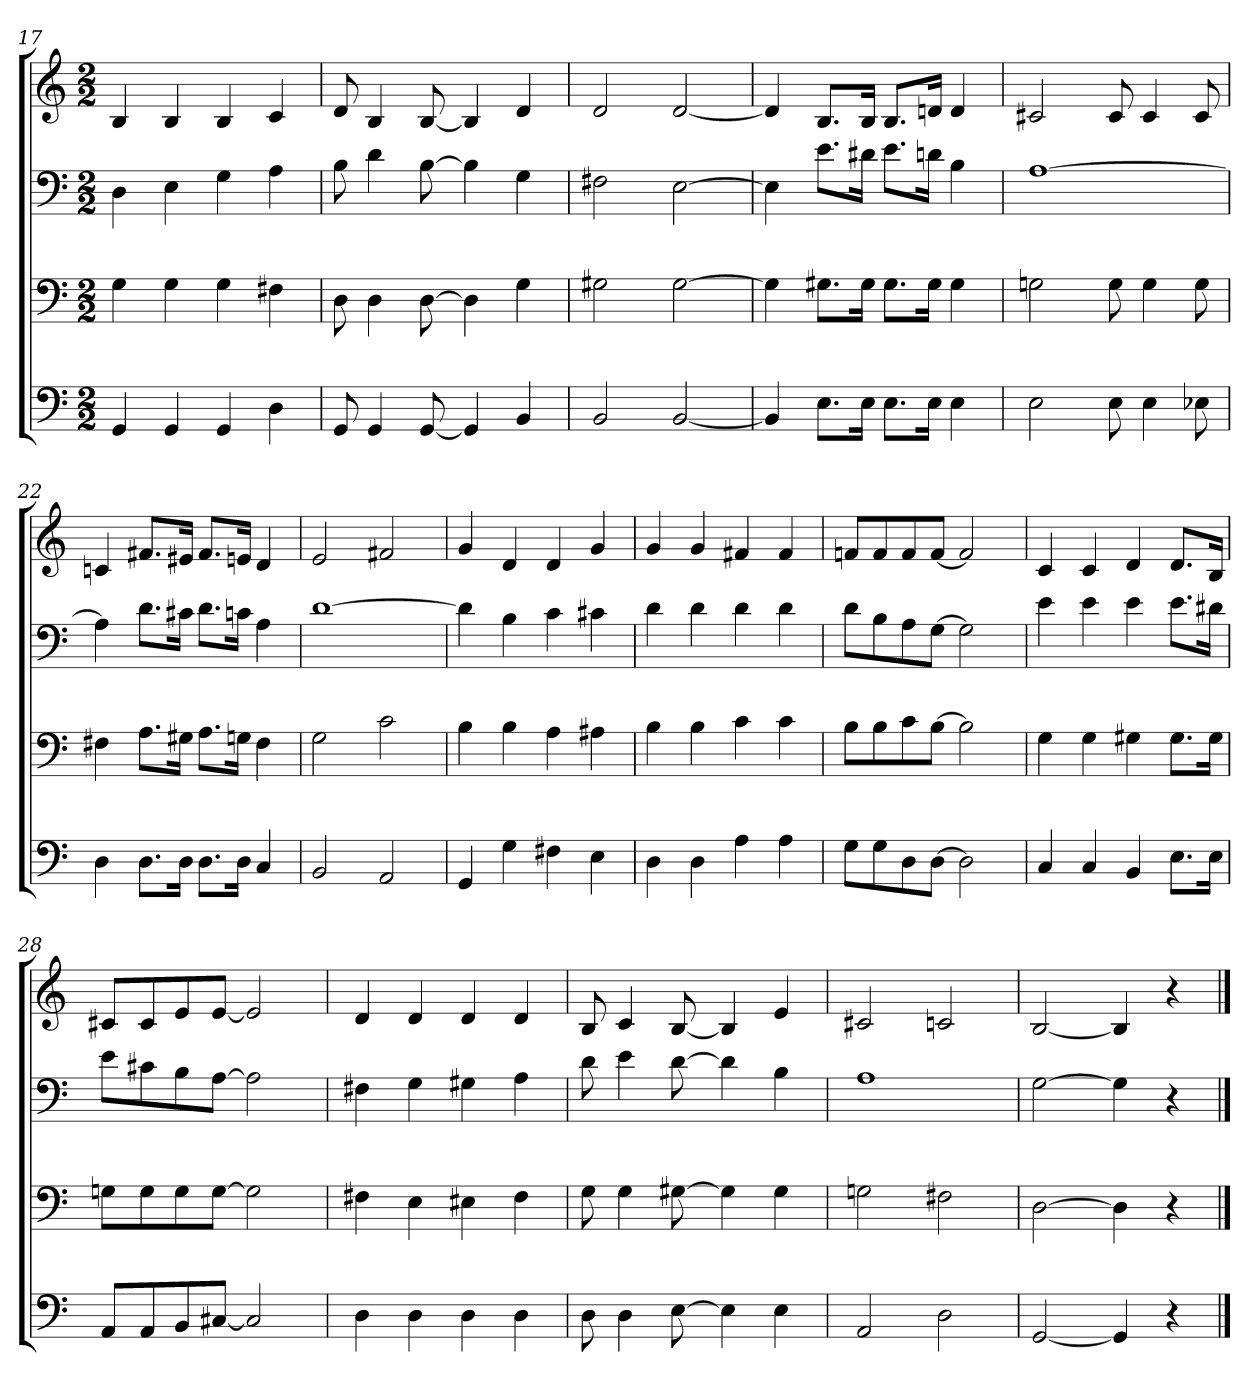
**kern	**kern	**kern	**kern
*part4	*part3	*part2	*part1
*staff4	*staff3	*staff2	*staff1
*M2/2	*M2/2	*M2/2	*M2/2
=17	=17	=17	=17
4GG	4G	4D	4B
4GG	4G	4E	4B
4GG	4G	4G	4B
4D	4F#X	4A	4c
=18	=18	=18	=18
8GG	8D	8B	8d
4GG	4D	4d	4B
[8GG	[8D	[8B	[8B
4GG]	4D]	4B]	4B]
4BB	4G	4G	4d
=19	=19	=19	=19
2BB	2G#X	2F#X	2d
[2BB	[2G#	[2E	[2d
=20	=20	=20	=20
4BB]	4G#]	4E]	4d]
8.EL	8.G#XL	8.eL	8.BL
16EJk	16G#Jk	16d#XJk	16BJk
8.EL	8.G#L	8.eL	8.BL
16EJk	16G#Jk	16dnJk	16dnJk
4E	4G#	4B	4d
=21	=21	=21	=21
2E	2Gn	[1A	2c#X
8E	8G	.	8c#
4E	4G	.	4c#
8E-X	8G	.	8c#
=22	=22	=22	=22
4D	4F#X	4A]	4cn
8.DL	8.AL	8.dL	8.f#XL
16DJk	16G#XJk	16c#XJk	16e#XJk
8.DL	8.AL	8.dL	8.f#L
16DJk	16GnJk	16cnJk	16enJk
4C	4F#	4A	4d
=23	=23	=23	=23
2BB	2G	[1d	2e
2AA	2c	.	2f#X
=24	=24	=24	=24
4GG	4B	4d]	4g
4G	4B	4B	4d
4F#X	4A	4c	4d
4E	4A#X	4c#X	4g
=25	=25	=25	=25
4D	4B	4d	4g
4D	4B	4d	4g
4A	4c	4d	4f#X
4A	4c	4d	4f#
=26	=26	=26	=26
8GL	8BL	8dL	8fnL
8G	8B	8B	8f
8D	8c	8A	8f
[8DJ	[8BJ	[8GJ	[8fJ
2D]	2B]	2G]	2f]
=27	=27	=27	=27
4C	4G	4e	4c
4C	4G	4e	4c
4BB	4G#X	4e	4d
8.EL	8.G#L	8.eL	8.dL
16EJk	16G#Jk	16d#XJk	16BJk
=28	=28	=28	=28
8AAL	8GnL	8eL	8c#XL
8AA	8G	8c#X	8c#
8BB	8G	8B	8e
[8C#XJ	[8GJ	[8AJ	[8eJ
2C#]	2G]	2A]	2e]
=29	=29	=29	=29
4D	4F#X	4F#X	4d
4D	4E	4G	4d
4D	4E#X	4G#X	4d
4D	4F#	4A	4d
=30	=30	=30	=30
8D	8G	8d	8B
4D	4G	4e	4c
[8E	[8G#X	[8d	[8B
4E]	4G#]	4d]	4B]
4E	4G#	4B	4e
=31	=31	=31	=31
2AA	2Gn	1A	2c#X
2D	2F#X	.	2cn
=32	=32	=32	=32
[2GG	[2D	[2G	[2B
4GG]	4D]	4G]	4B]
4r	4r	4r	4r
==	==	==	==
*-	*-	*-	*-
